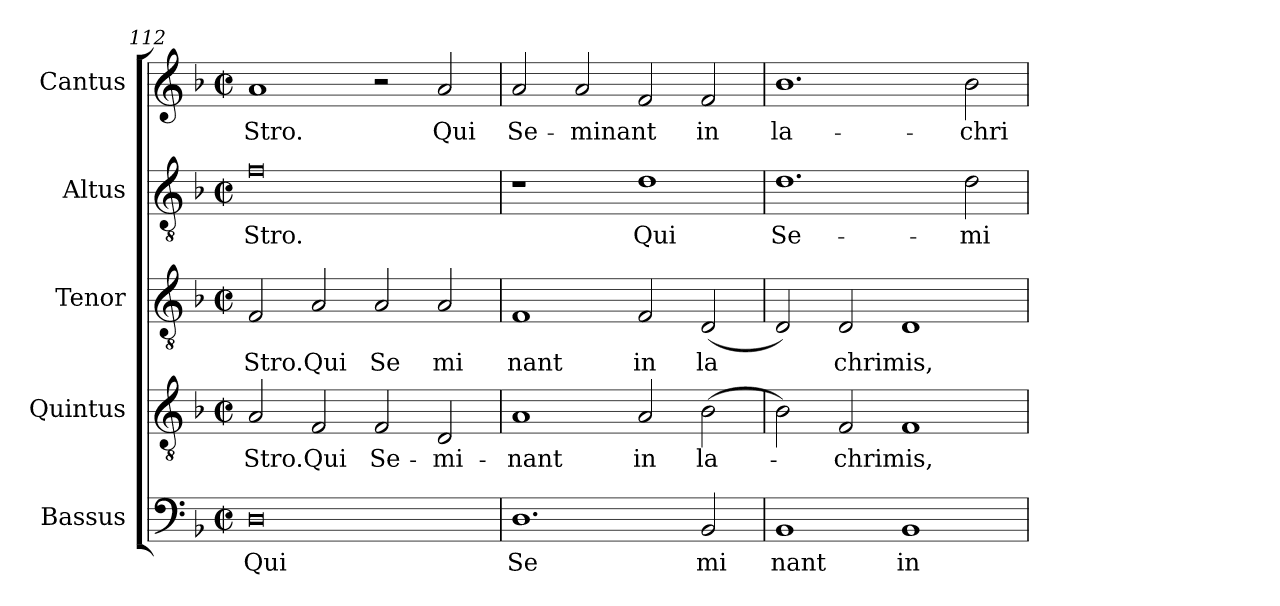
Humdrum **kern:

**kern	**text	**kern	**text	**kern	**text	**kern	**text	**kern	**text
*part5	*part5	*part4	*part4	*part3	*part3	*part2	*part2	*part1	*part1
*staff5	*staff5	*staff4	*staff4	*staff3	*staff3	*staff2	*staff2	*staff1	*staff1
*I"Bassus	*	*I"Quintus	*	*I"Tenor	*	*I"Altus	*	*I"Cantus	*
*clefF4	*	*clefGv2	*	*clefGv2	*	*clefGv2	*	*clefG2	*
*k[b-]	*	*k[b-]	*	*k[b-]	*	*k[b-]	*	*k[b-]	*
*F:	*	*F:	*	*F:	*	*F:	*	*F:	*
*M2/2	*	*M2/2	*	*M2/2	*	*M2/2	*	*M2/2	*
*met(c|)	*	*met(c|)	*	*met(c|)	*	*met(c|)	*	*met(c|)	*
=112	=112	=112	=112	=112	=112	=112	=112	=112	=112
!	!LO:LY:b:cj	!	!LO:LY:b:cj	!	!LO:LY:b:cj	!	!LO:LY:b:cj	!	!LO:LY:b:cj
0D	Qui	2A/	-Stro.Qui	2F/	Stro.Qui	0f	-Stro.	1a	-Stro.
.	.	2F/	.	2A/	.	.	.	.	.
!	!	!	!LO:LY:b:cj	!	!LO:LY:b:cj	!	!	!	!
.	.	2F/	Se-	2A/	Se	.	.	2r	.
!	!	!	!LO:LY:b:cj	!	!LO:LY:b:cj	!	!	!	!LO:LY:b:cj
.	.	2D/	-mi-	2A/	mi	.	.	2a/	Qui
=113	=113	=113	=113	=113	=113	=113	=113	=113	=113
!	!LO:LY:b:cj	!	!LO:LY:b:cj	!	!LO:LY:b:cj	!	!	!	!LO:LY:b:cj
1.D	Se	1A	-nant	1F	nant	1r	.	2a/	Se-
!	!	!	!	!	!	!	!	!	!LO:LY:b
.	.	.	.	.	.	.	.	2a/	-minant
!	!	!	!LO:LY:b:cj	!	!LO:LY:b:cj	!	!LO:LY:b:cj	!	!
.	.	2A/	in	2F/	in	1d	Qui	2f/	.
!	!LO:LY:b:cj	!	!LO:LY:b:cj	!	!LO:LY:b:cj	!	!	!	!LO:LY:b:cj
2BB-/	mi	(>2B-\	la-	(<2D/	la	.	.	2f/	in
=114	=114	=114	=114	=114	=114	=114	=114	=114	=114
!	!LO:LY:b:cj	!	!	!	!	!	!LO:LY:b:cj	!	!LO:LY:b:cj
1BB-	nant	2B-\)	.	2D/)	.	1.d	Se-	1.b-	la-
!	!	!	!LO:LY:b	!	!LO:LY:b	!	!	!	!
.	.	2F/	-chrimis,	2D/	chrimis,	.	.	.	.
!	!LO:LY:b:cj	!	!	!	!	!	!	!	!
1BB-	in	1F	.	1D	.	.	.	.	.
!	!	!	!	!	!	!	!LO:LY:b:cj	!	!LO:LY:b:cj
.	.	.	.	.	.	2d\	-mi-	2b-\	-chri-
=	=	=	=	=	=	=	=	=	=
*-	*-	*-	*-	*-	*-	*-	*-	*-	*-
